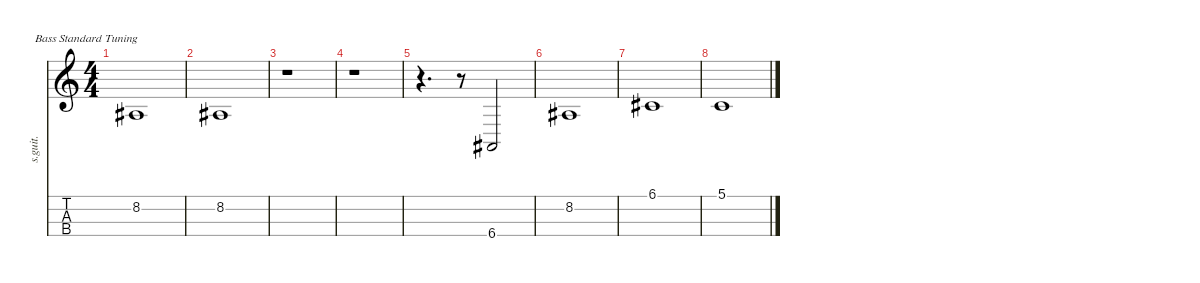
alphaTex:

\defaultSystemsLayout 4
\hideDynamics
\bracketExtendMode nobrackets
\track ("Ben McKee - Bass" "s.guit.") {instrument electricbasspick}
\staff {score tabs}
\tuning (G2 D2 A1 E1)
\ts (4 4)
\tempo (125 hide)
\clef g2
\ks c
8.2{acc #}.1{lyrics (0 "") lyrics (1 "") lyrics (2 "") lyrics (3 "") lyrics (4 "") dy f} |
8.2{acc #}.1{lyrics (0 "") lyrics (1 "") lyrics (2 "") lyrics (3 "") lyrics (4 "")} |
r.1 |
r.1 |
r.4{d} r.8 6.4{acc #}.2{lyrics (0 "") lyrics (1 "") lyrics (2 "") lyrics (3 "") lyrics (4 "")} |
8.2{acc #}.1{lyrics (0 "") lyrics (1 "") lyrics (2 "") lyrics (3 "") lyrics (4 "")} |
6.1{acc #}.1{lyrics (0 "") lyrics (1 "") lyrics (2 "") lyrics (3 "") lyrics (4 "")} |
5.1.1{lyrics (0 "") lyrics (1 "") lyrics (2 "") lyrics (3 "") lyrics (4 "")}
